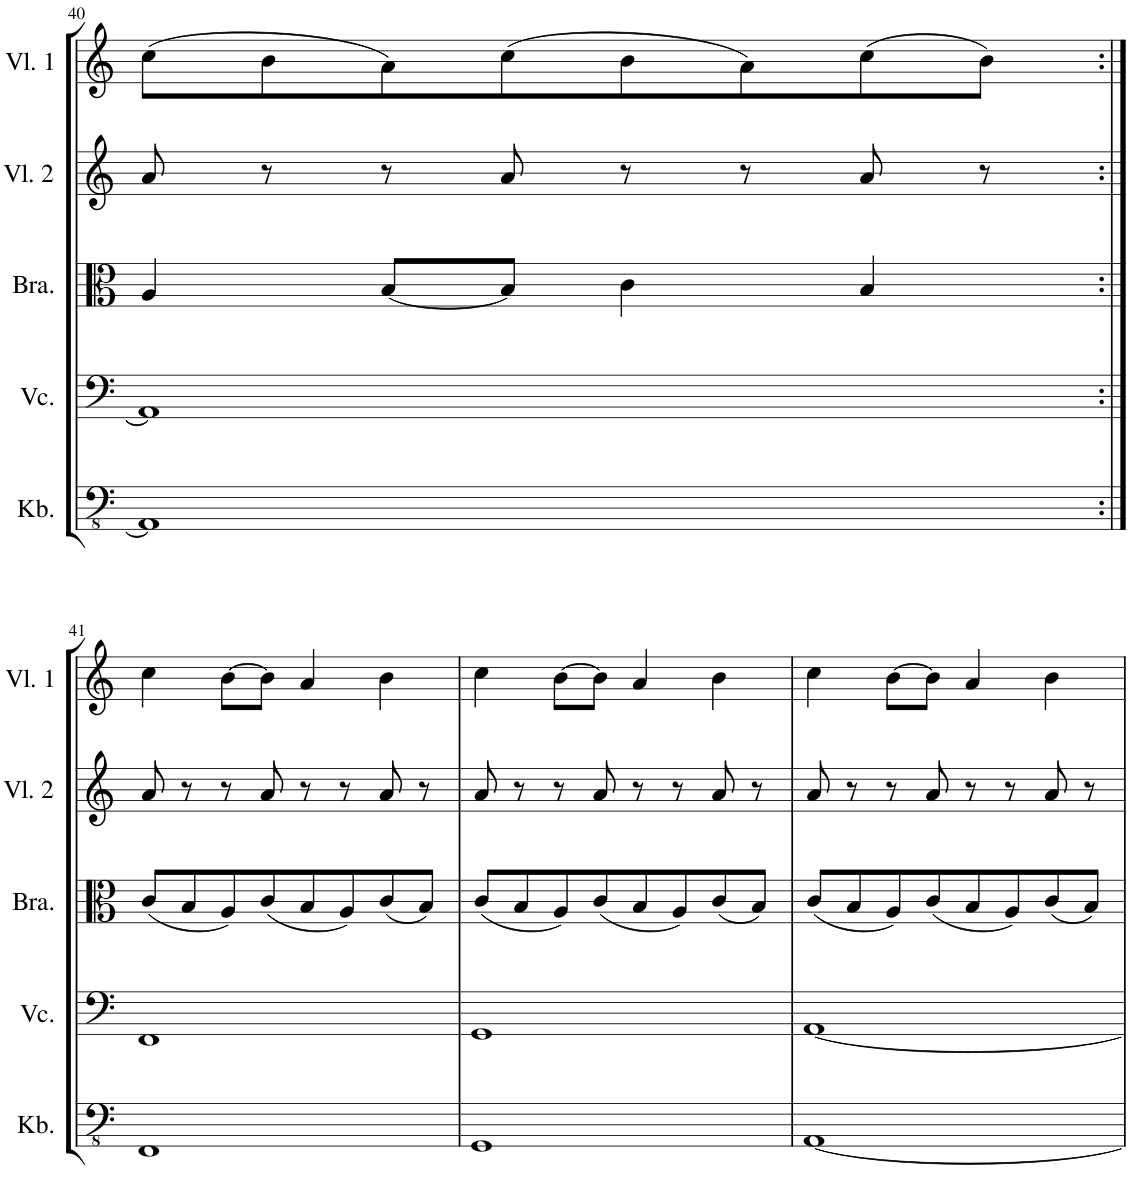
**kern	**kern	**kern	**kern	**kern
*part5	*part4	*part3	*part2	*part1
*staff5	*staff4	*staff3	*staff2	*staff1
*I"Kontrabass	*I"Violoncello	*I"Bratsche	*I"Violine 2	*I"Violine 1
*I'Kb.	*I'Vc.	*I'Bra.	*I'Vl. 2	*I'Vl. 1
!!LO:PB:g=z
*clefFv4	*clefF4	*clefC3	*clefG2	*clefG2
*Trd7c12	*	*	*	*
*k[]	*k[]	*k[]	*k[]	*k[]
*M8/8	*M8/8	*M8/8	*M8/8	*M8/8
=40	=40	=40	=40	=40
1AAA]	1AA]	4A/	8a/	(8cc\L
.	.	.	8r	8b\
.	.	[8B/L	8r	8a\)
.	.	8B/J]	8a/	(8cc\
.	.	4c\	8r	8b\
.	.	.	8r	8a\)
.	.	4B/	8a/	(8cc\
.	.	.	8r	8b\J)
!!LO:LB:g=z
=41:|!	=41:|!	=41:|!	=41:|!	=41:|!
1FFF	1FF	(8c/L	8a/	4cc\
.	.	8B/	8r	.
.	.	8A/)	8r	[8b\L
.	.	(8c/	8a/	8b\J]
.	.	8B/	8r	4a/
.	.	8A/)	8r	.
.	.	(8c/	8a/	4b\
.	.	8B/J)	8r	.
=42	=42	=42	=42	=42
1GGG	1GG	(8c/L	8a/	4cc\
.	.	8B/	8r	.
.	.	8A/)	8r	[8b\L
.	.	(8c/	8a/	8b\J]
.	.	8B/	8r	4a/
.	.	8A/)	8r	.
.	.	(8c/	8a/	4b\
.	.	8B/J)	8r	.
=43	=43	=43	=43	=43
[1AAA	[1AA	(8c/L	8a/	4cc\
.	.	8B/	8r	.
.	.	8A/)	8r	[8b\L
.	.	(8c/	8a/	8b\J]
.	.	8B/	8r	4a/
.	.	8A/)	8r	.
.	.	(8c/	8a/	4b\
.	.	8B/J)	8r	.
=	=	=	=	=
*-	*-	*-	*-	*-
